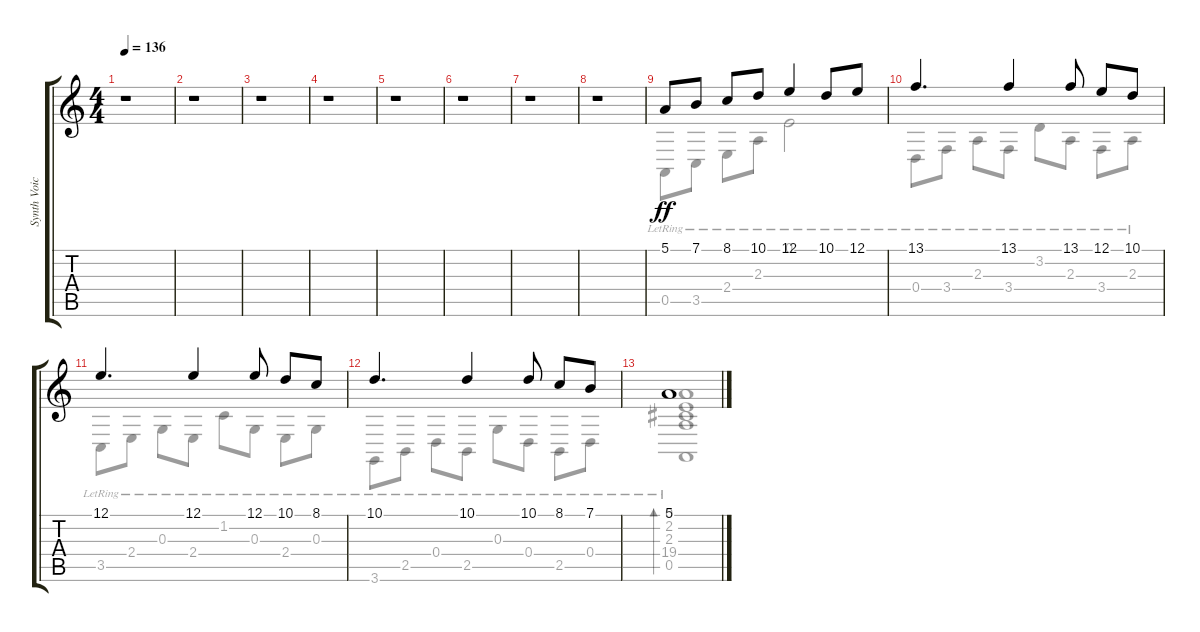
\track ("Synth Voice" "Synth Voic") {instrument synthvoice}
\staff {score tabs}
\tuning (E4 B3 G3 D3 A2 E2) {hide}
\voice
\ts (4 4)
\tempo 136
\clef g2
\ks c
r.1{dy ff} |
r.1 |
r.1 |
r.1 |
r.1 |
r.1 |
r.1 |
r.1 |
5.1.8 7.1.8 8.1.8 10.1.8 12.1.4 10.1.8 12.1.8 |
13.1.4{d} 13.1.4 13.1.8 12.1.8 10.1.8 |
12.1.4{d} 12.1.4 12.1.8 10.1.8 8.1.8 |
10.1.4{d} 10.1.4 10.1.8 8.1.8 7.1.8 |
5.1.1
\voice
\clef g2
\ottava regular
\simile none
\ks c
|
|
|
|
|
|
|
|
0.5{lr}.8 3.5{lr}.8 2.4{lr}.8 2.3{lr}.8 0.1{lr}.2 |
0.4{lr}.8 3.4{lr}.8 2.3{lr}.8 3.4{lr}.8 3.2{lr}.8 2.3{lr}.8 3.4{lr}.8 2.3{lr}.8 |
3.5{lr}.8 2.4{lr}.8 0.3{lr}.8 2.4{lr}.8 1.2{lr}.8 0.3{lr}.8 2.4{lr}.8 0.3{lr}.8 |
3.6{lr}.8 2.5{lr}.8 0.4{lr}.8 2.5{lr}.8 0.3{lr}.8 0.4{lr}.8 2.5{lr}.8 0.4{lr}.8 |
(0.1{lr} 2.2{lr} 2.3{lr} 19.4{lr} 0.5{lr}).1{bd 480}
